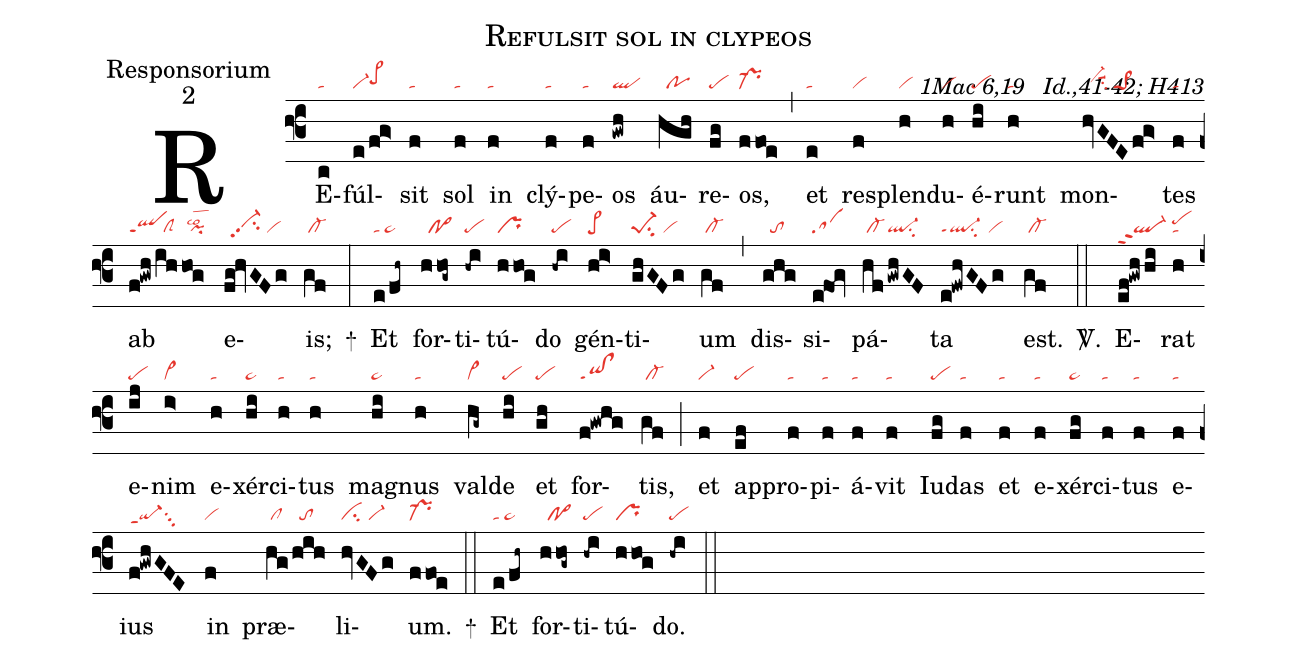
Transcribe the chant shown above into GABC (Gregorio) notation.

name:Refulsit sol in clypeos;
office-part:Responsorium;
mode:2;
commentary:1Mac 6,19 ꝟ Id.,41-42; H413;
nabc-lines:1;
%%
(f3)
RE(c|ta)fúl(e/fg>|vi-pe>hh)sit(f|ta) sol(f|ta) in(f|ta) clý(f|ta)pe(f|ta)os(gwh|ql) áu(hgh|//po)re(fg|pe)os,(ffoe|pr-) (,)
et(e|ta) res(f|vi)plen(h|vi)du(h|vi)é(hi|pe)runt(h|ta) mon(hvGFEfg>|//vi-hhsuu1su2/pe>1)tes(f|ta) ab(f!gwh|qlppt1|/ih|//clS|hog|/pilsco2) e(fg!hvGFg|//vi-hhpp2su2/vi)is;(gf|/cl-) +(:)
Et(e/fh~|ta/pe~) for(hhog~|//po>)ti(-hi|pe)tú(hhog|pr)do(-hi|pe) gén(hi>|pe>)ti(ghGFg|pe-1su2/vi)um(gf|/cl-) (,)
dis(ghg|//to)si(e!fog|sa)pá(hf|/cl-|!gwhGF|ql-su2)ta(e!fwhGFg|ql-ppt1su2/vi) est.(gf|/cl-) <sp>V/</sp>.(::)
E(ef!gwh/hi|ql-ppt2/pehi)rat(h|ta) e(ij|pe)nim(i>|vi>) e(h|ta)xér(hi|pe~)ci(h|ta)tus(h|ta) ma(hi|pe~)gnus(h|ta) val(hg~|cl~)de(hi|pe) et(gh|pe) for(f!gwhg|qi!clppt1)tis,(gf|/cl-) (;)
et(f|vi-) ap(ef|pe)pro(f|ta)pi(f|ta)á(f|ta)vit(f|ta) Iu(fg|pe)das(f|ta) et(f|ta) e(f|ta)xér(fg|pe~)ci(f|ta)tus(f|ta) e(f|ta)ius(f!gwhGFE|qi-ppt1su3) in(f|vi) præ(hg|/cl|/hih|//to)li(hvGFg|visu2/vi-)um.(ffoe|pr-) +(::)
Et(e/fh~|ta/pe~) for(hhog~|//po>)ti(-hi|pe)tú(hhog|pr)do.(-hi|pe) (::)
